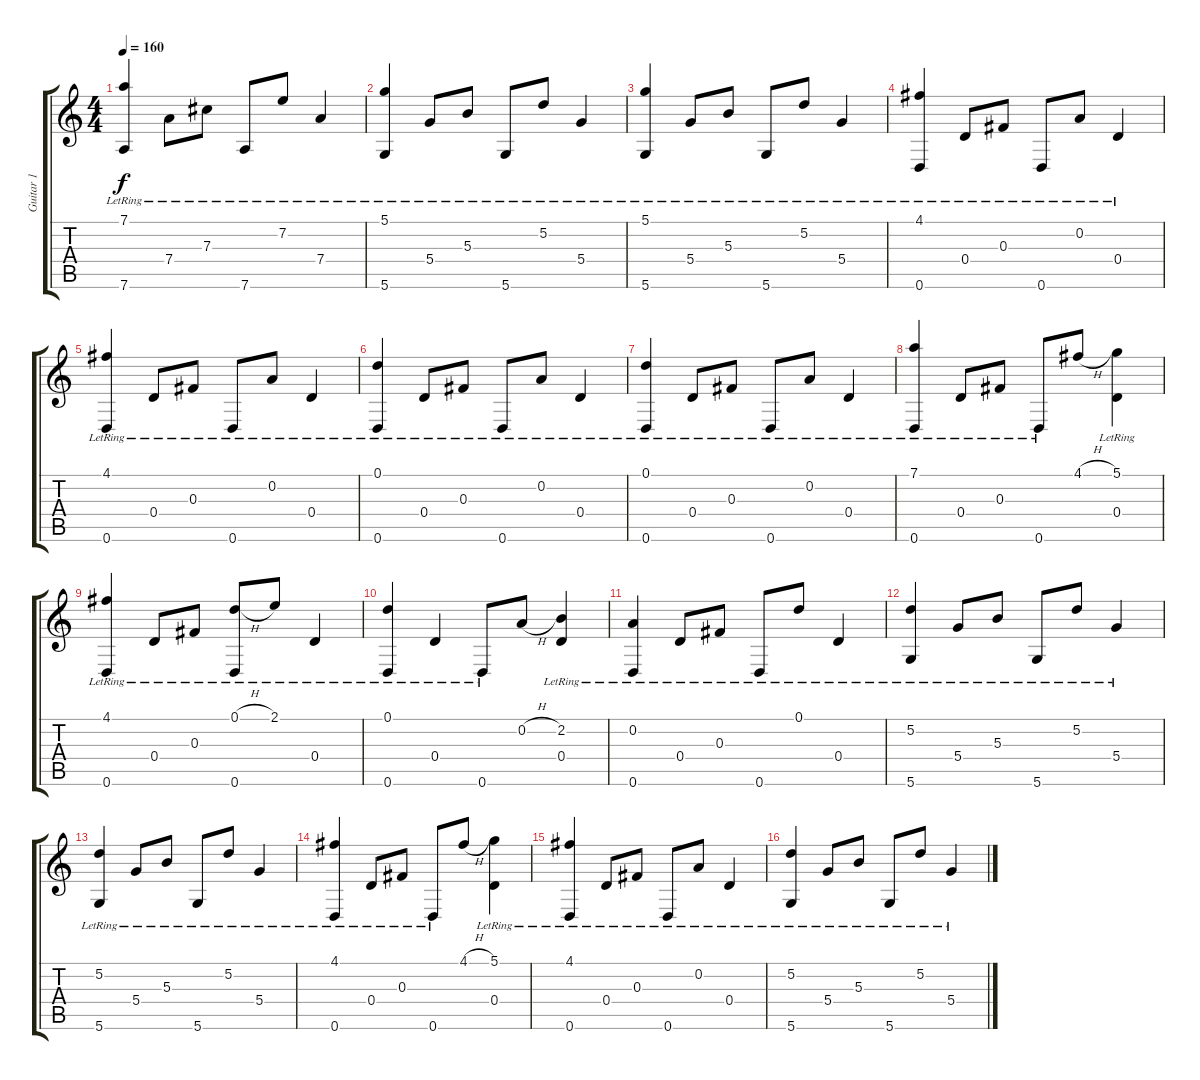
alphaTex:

\track ("Guitar 1" "Guitar 1") {instrument acousticguitarsteel}
\staff {score tabs}
\tuning (D4 A3 Gb3 D3 A2 D2) {hide}
\ts (4 4)
\tempo 160
\clef g2
\ks c
(7.1{lr} 7.6{lr}).4{dy f} 7.4{lr}.8 7.3{lr}.8 7.6{lr}.8 7.2{lr}.8 7.4{lr}.4 |
(5.1{lr} 5.6{lr}).4 5.4{lr}.8 5.3{lr}.8 5.6{lr}.8 5.2{lr}.8 5.4{lr}.4 |
(5.1{lr} 5.6{lr}).4 5.4{lr}.8 5.3{lr}.8 5.6{lr}.8 5.2{lr}.8 5.4{lr}.4 |
(4.1{lr} 0.6{lr}).4 0.4{lr}.8 0.3{lr}.8 0.6{lr}.8 0.2{lr}.8 0.4{lr}.4 |
(4.1{lr} 0.6{lr}).4 0.4{lr}.8 0.3{lr}.8 0.6{lr}.8 0.2{lr}.8 0.4{lr}.4 |
(0.1{lr} 0.6{lr}).4 0.4{lr}.8 0.3{lr}.8 0.6{lr}.8 0.2{lr}.8 0.4{lr}.4 |
(0.1{lr} 0.6{lr}).4 0.4{lr}.8 0.3{lr}.8 0.6{lr}.8 0.2{lr}.8 0.4{lr}.4 |
(7.1{lr} 0.6{lr}).4 0.4{lr}.8 0.3{lr}.8 0.6{lr}.8 4.1{h}.8 (5.1{lr} 0.4{lr}).4 |
(4.1{lr} 0.6{lr}).4 0.4{lr}.8 0.3{lr}.8 (0.1{h} 0.6{lr}).8 2.1{lr}.8 0.4{lr}.4 |
(0.1{lr} 0.6{lr}).4 0.4{lr}.4 0.6{lr}.8 0.2{h}.8 (2.2{lr} 0.4{lr}).4 |
(0.2{lr} 0.6{lr}).4 0.4{lr}.8 0.3{lr}.8 0.6{lr}.8 0.1{lr}.8 0.4{lr}.4 |
(5.2{lr} 5.6{lr}).4 5.4{lr}.8 5.3{lr}.8 5.6{lr}.8 5.2{lr}.8 5.4{lr}.4 |
(5.2{lr} 5.6{lr}).4 5.4{lr}.8 5.3{lr}.8 5.6{lr}.8 5.2{lr}.8 5.4{lr}.4 |
(4.1{lr} 0.6{lr}).4 0.4{lr}.8 0.3{lr}.8 0.6{lr}.8 4.1{h}.8 (5.1{lr} 0.4{lr}).4 |
(4.1{lr} 0.6{lr}).4 0.4{lr}.8 0.3{lr}.8 0.6{lr}.8 0.2{lr}.8 0.4{lr}.4 |
(5.2{lr} 5.6{lr}).4 5.4{lr}.8 5.3{lr}.8 5.6{lr}.8 5.2{lr}.8 5.4{lr}.4
